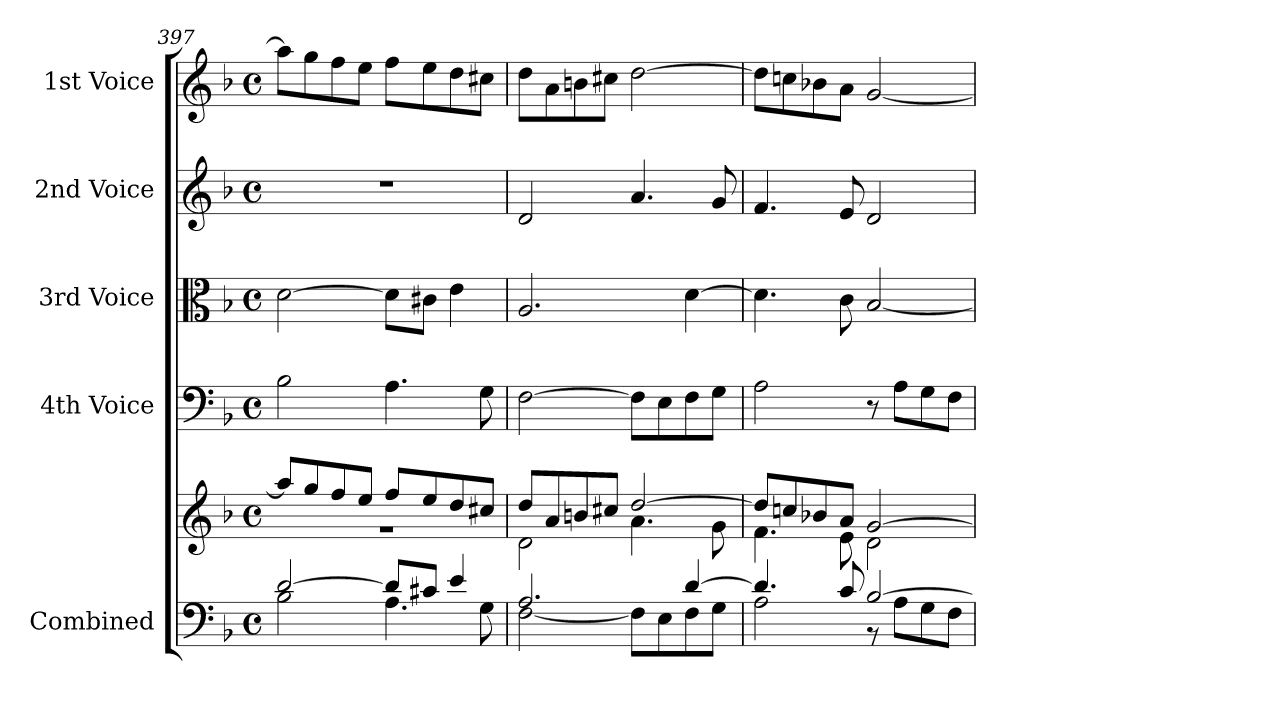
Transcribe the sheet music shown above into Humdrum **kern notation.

**kern	**kern	**kern	**kern	**kern	**kern
*part5	*part5	*part4	*part3	*part2	*part1
*staff6	*staff5	*staff4	*staff3	*staff2	*staff1
*I"Combined	*	*I"4th Voice	*I"3rd Voice	*I"2nd Voice	*I"1st Voice
*clefF4	*clefG2	*clefF4	*clefC3	*clefG2	*clefG2
*k[b-]	*k[b-]	*k[b-]	*k[b-]	*k[b-]	*k[b-]
*M4/4	*M4/4	*M4/4	*M4/4	*M4/4	*M4/4
*met(c)	*met(c)	*met(c)	*met(c)	*met(c)	*met(c)
=397	=397	=397	=397	=397	=397
*^	*^	*	*	*	*
[2d/	2B-\	8aa/L]	1r	2B-\	[2d\	1r	8aa\L]
.	.	8gg/	.	.	.	.	8gg\
.	.	8ff/	.	.	.	.	8ff\
.	.	8ee/J	.	.	.	.	8ee\J
8d/L]	4.A\	8ff/L	.	4.A\	8d\L]	.	8ff\L
8c#X/J	.	8ee/	.	.	8c#X\J	.	8ee\
4e/	.	8dd/	.	.	4e\	.	8dd\
.	8G\	8cc#X/J	.	8G\	.	.	8cc#X\J
!!LO:PB:g=z
=398	=398	=398	=398	=398	=398	=398	=398
2.A/	[2F\	8dd/L	2d\	[2F\	2.A/	2d/	8dd\L
.	.	8a/	.	.	.	.	8a\
.	.	8bn/	.	.	.	.	8bn\
.	.	8cc#X/J	.	.	.	.	8cc#X\J
.	8F\L]	[2dd/	4.a\	8F\L]	.	4.a/	[2dd\
.	8E\	.	.	8E\	.	.	.
[4d/	8F\	.	.	8F\	[4d\	.	.
.	8G\J	.	8g\	8G\J	.	8g/	.
=399	=399	=399	=399	=399	=399	=399	=399
4.d/]	2A\	8dd/L]	4.f\	2A\	4.d\]	4.f/	8dd\L]
.	.	8ccn/	.	.	.	.	8ccn\
.	.	8b-X/	.	.	.	.	8b-X\
8c/	.	8a/J	8e\	.	8c\	8e/	8a\J
[2B-/	8r	[2g/	2d\	8r	[2B-/	2d/	[2g/
.	8A\L	.	.	8A\L	.	.	.
.	8G\	.	.	8G\	.	.	.
.	8F\J	.	.	8F\J	.	.	.
*v	*v	*	*	*	*	*	*
*	*v	*v	*	*	*	*
=	=	=	=	=	=
*-	*-	*-	*-	*-	*-
